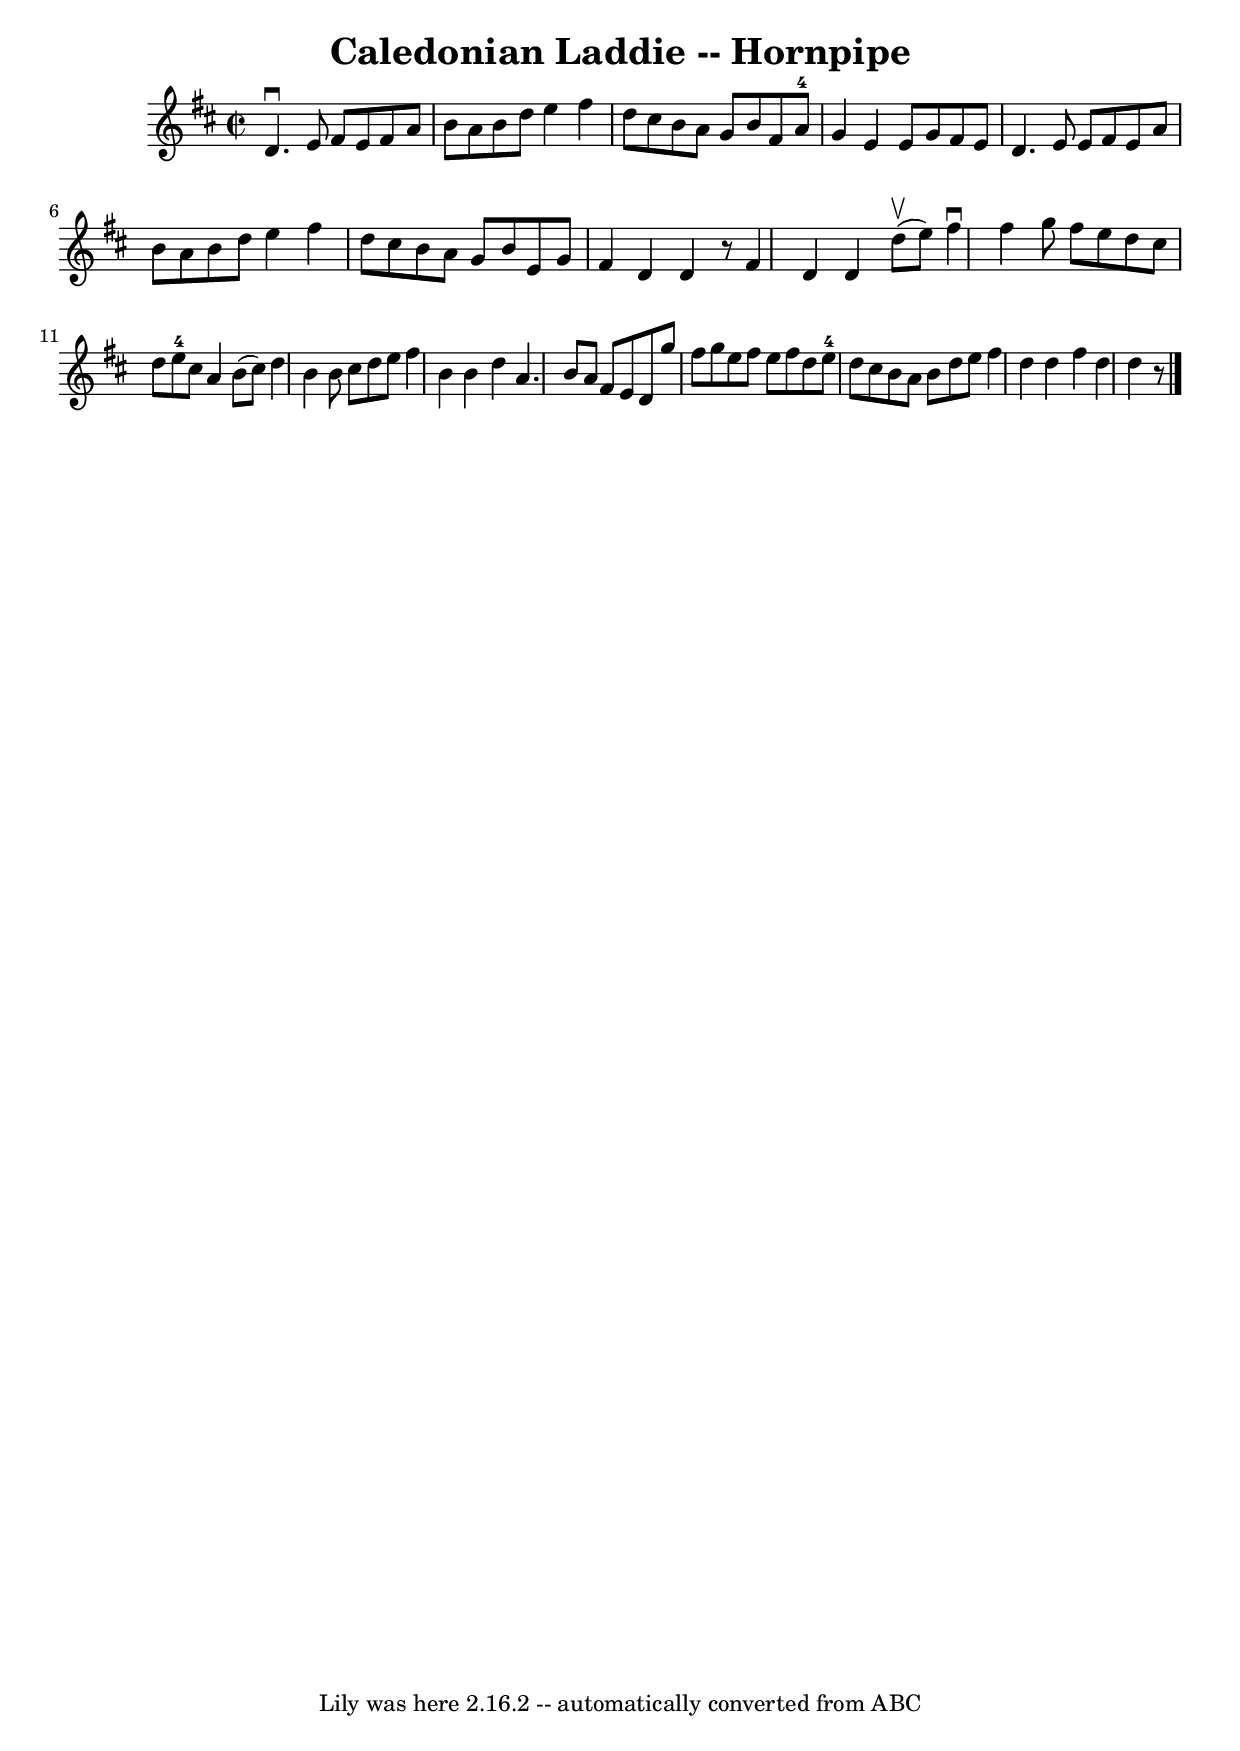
\version "2.16.2"
\include "Mammoth.ily"
\header {
  %% book = "Cole's 1000 Fiddle Tunes"
  crossRefNumber = "1"
  footnotes = ""
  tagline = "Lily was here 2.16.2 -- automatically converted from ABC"
  title = "Caledonian Laddie -- Hornpipe"

}
voicedefault =  {


  \override Staff.TimeSignature #'style = #'C
  \time 2/2 
  \key d \major
 d'4.^\downbow e'8 fis'8 e'8 fis'8 a'8 
  |
  b'8 a'8 b'8 d''8 e''4 fis''4  |
  d''8    
  cis''8 b'8 a'8 g'8 b'8 fis'8 a'8-4 |
  g'4 e'4   
  e'8 g'8 fis'8 e'8  |
  d'4. e'8 e'8 fis'8 e'8    
  a'8  |
  b'8 a'8 b'8 d''8 e''4 fis''4  |
  d''8    
  cis''8 b'8 a'8 g'8 b'8 e'8 g'8  |
  fis'4 d'4    
  d'4    r8 \bar ":|" fis'4 d'4 d'4  \bar "|."     \bar "|:" d''8 
  (^\upbow e''8) |
  fis''4^\downbow fis''4 g''8 fis''8    
  e''8 d''8  |
  cis''8 d''8 e''8-4 cis''8 a'4 b'8 (
  cis''8) |
  d''4 b'4 b'8 cis''8 d''8 e''8  |
  
  fis''4 b'4 b'4 d''4  |
  a'4. b'8 a'8 fis'8 e'8   
  d'8  |
  g''8 fis''8 g''8 e''8 fis''8 e''8 fis''8    
  d''8  |
  e''8-4 d''8 cis''8 b'8 a'8 b'8 d''8    
  e''8  |
  fis''4 d''4 d''4  \bar ":|" fis''4 d''4 d''4    
  r8 \bar "|."   

}

\score{
  <<

    \context Staff="default"
    {
      \voicedefault 
      
    }

  >>
  \layout {
    
  }
  \midi {
  }

}
